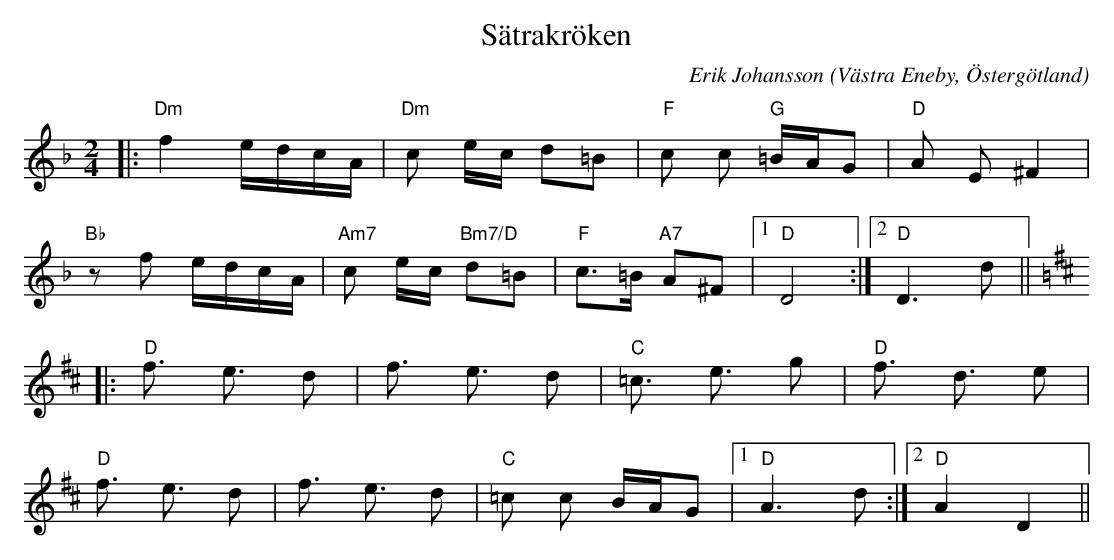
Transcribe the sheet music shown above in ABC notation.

X:1
T:Sätrakröken
C:Erik Johansson
O:Västra Eneby, Östergötland
Q:90
M:2/4
L:1/8
K:Dm
|:"Dm"f2 e/d/c/A/ |"Dm"c e/c/ d=B| "F" c c "G" =B/A/G | "D" A E ^F2 |
"Bb" zf e/d/c/A/ |"Am7"c e/c/ "Bm7/D"d=B| "F" c>=B  "A7" A^F |1 "D" D4 :|2 "D" D3d ||
K:D
|:"D" f3/2 e3/2 d |f3/2 e3/2 d| "C" =c3/2 e3/2 g| "D" f3/2 d3/2 e |
"D" f3/2 e3/2 d |f3/2 e3/2 d| "C"=c c  B/A/G  |1 "D" A3  d:|2 "D" A2 D2||
